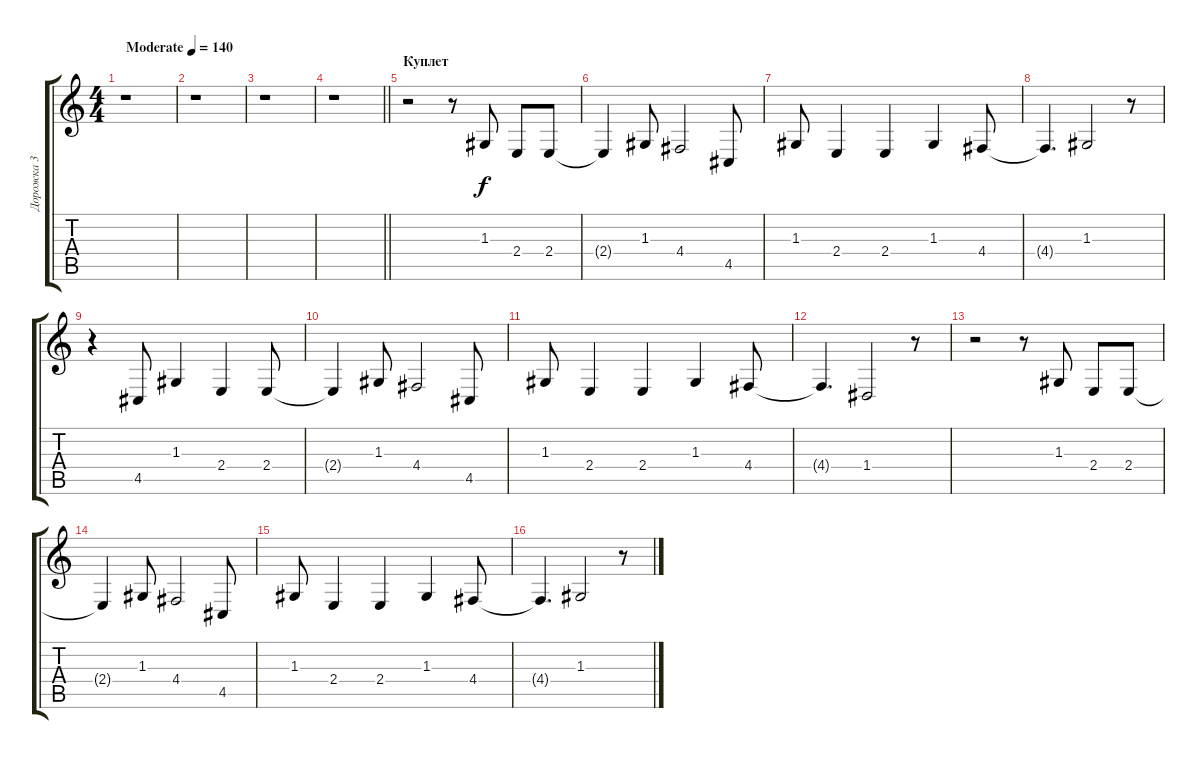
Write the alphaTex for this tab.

\track ("Дорожка 3" "Дорожка 3") {instrument accordion}
\staff {score tabs}
\tuning (E4 B3 G3 D3 A2 E2) {hide}
\ts (4 4)
\tempo (140 "Moderate")
\clef g2
\ks c
r.1{dy f instrument accordion} |
r.1 |
r.1 |
\barLineRight lightlight
r.1 |
\section ("" "Куплет")
r.2 r.8 1.3.8 2.4.8 2.4.8 |
2.4{t}.4 1.3.8 4.4.2 4.5.8 |
1.3.8 2.4.4 2.4.4 1.3.4 4.4.8 |
4.4{t}.4{d} 1.3.2 r.8 |
r.4 4.5.8 1.3.4 2.4.4 2.4.8 |
2.4{t}.4 1.3.8 4.4.2 4.5.8 |
1.3.8 2.4.4 2.4.4 1.3.4 4.4.8 |
4.4{t}.4{d} 1.4.2 r.8 |
r.2 r.8 1.3.8 2.4.8 2.4.8 |
2.4{t}.4 1.3.8 4.4.2 4.5.8 |
1.3.8 2.4.4 2.4.4 1.3.4 4.4.8 |
4.4{t}.4{d} 1.3.2 r.8
